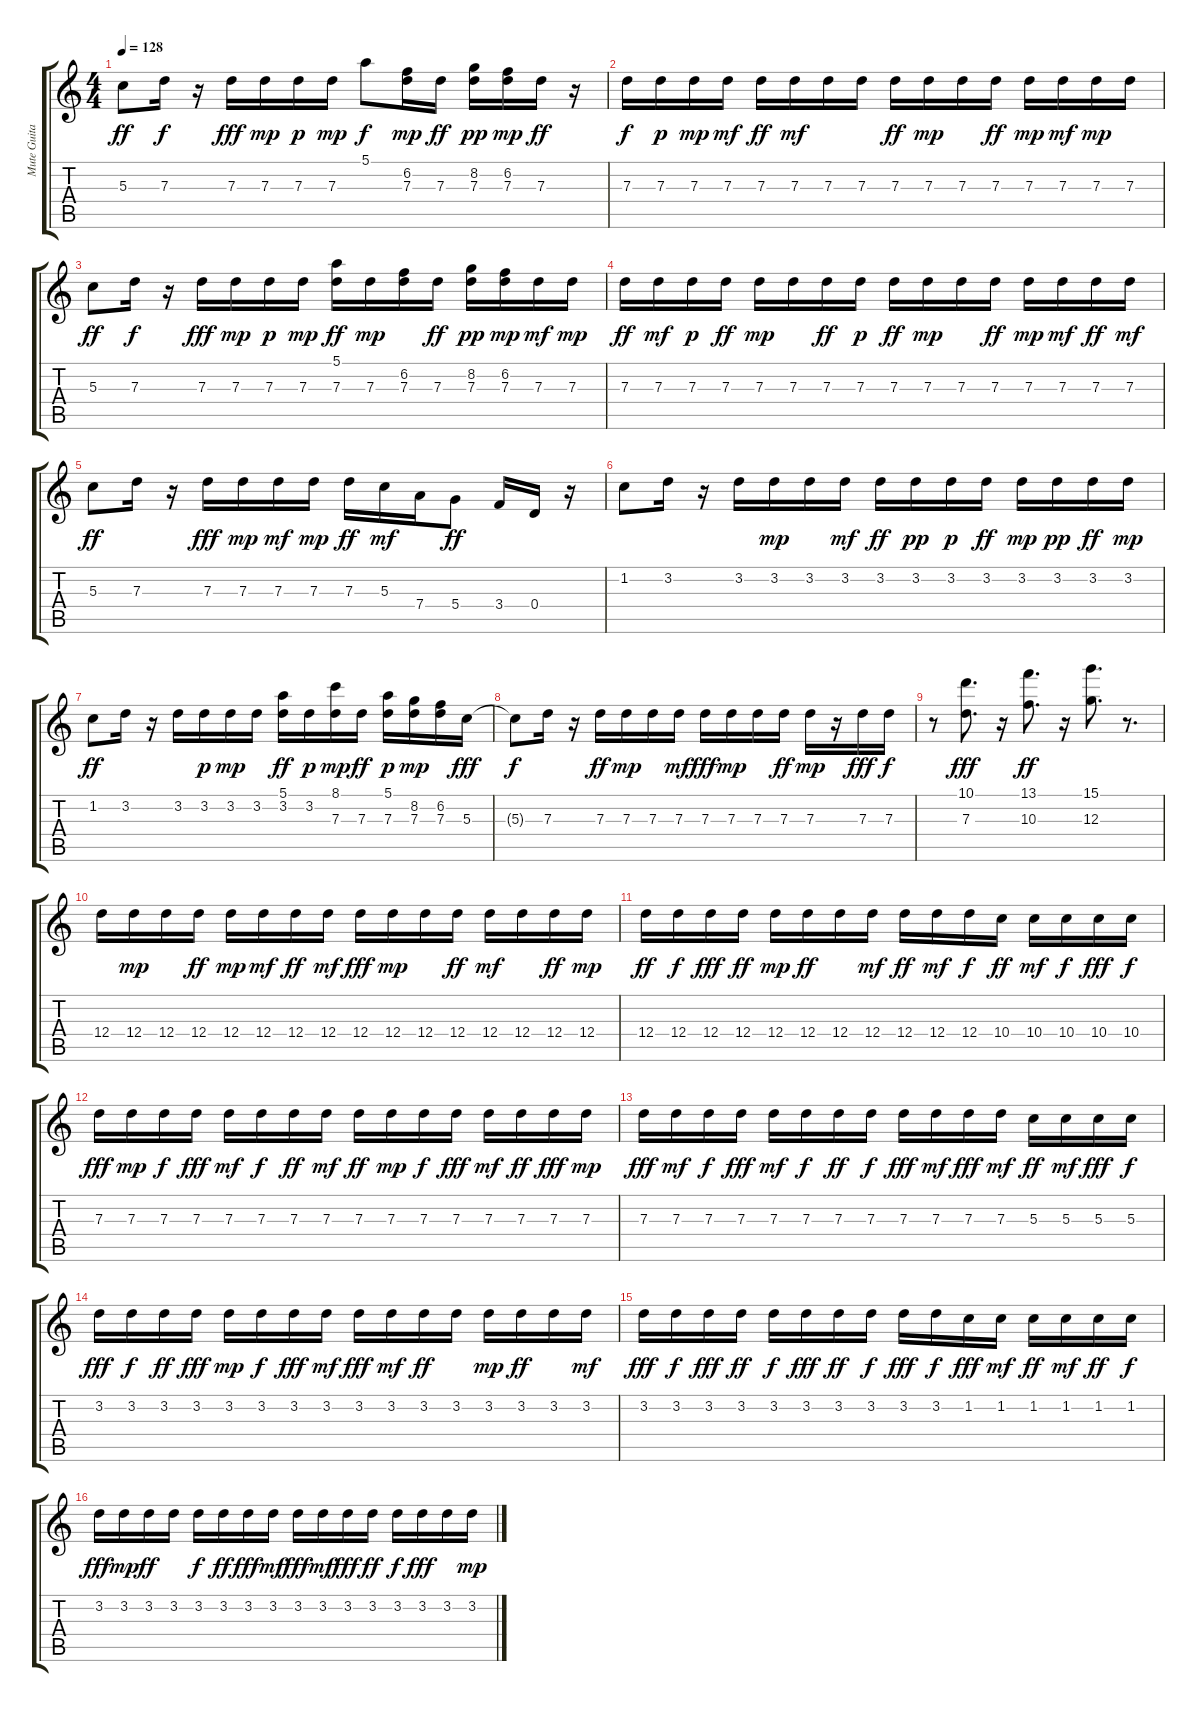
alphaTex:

\track ("Mute Guitar | Jamiroquai" "Mute Guita") {instrument electricguitarmuted}
\staff {score tabs}
\tuning (E4 B3 G3 D3 A2 E2) {hide}
\ts (4 4)
\tempo 128
\clef g2
\ks c
5.3.8{dy ff} 7.3.16{dy f} r.16 7.3.16{dy fff} 7.3.16{dy mp} 7.3.16{dy p} 7.3.16{dy mp} 5.1.8{dy f} (6.2 7.3).16{dy mp} 7.3.16{dy ff} (8.2 7.3).16{dy pp} (6.2 7.3).16{dy mp} 7.3.16{dy ff} r.16 |
7.3.16{dy f} 7.3.16{dy p} 7.3.16{dy mp} 7.3.16{dy mf} 7.3.16{dy ff} 7.3.16{dy mf} 7.3.16 7.3.16 7.3.16{dy ff} 7.3.16{dy mp} 7.3.16 7.3.16{dy ff} 7.3.16{dy mp} 7.3.16{dy mf} 7.3.16{dy mp} 7.3.16 |
5.3.8{dy ff} 7.3.16{dy f} r.16 7.3.16{dy fff} 7.3.16{dy mp} 7.3.16{dy p} 7.3.16{dy mp} (5.1 7.3).16{dy ff} 7.3.16{dy mp} (6.2 7.3).16 7.3.16{dy ff} (8.2 7.3).16{dy pp} (6.2 7.3).16{dy mp} 7.3.16{dy mf} 7.3.16{dy mp} |
7.3.16{dy ff} 7.3.16{dy mf} 7.3.16{dy p} 7.3.16{dy ff} 7.3.16{dy mp} 7.3.16 7.3.16{dy ff} 7.3.16{dy p} 7.3.16{dy ff} 7.3.16{dy mp} 7.3.16 7.3.16{dy ff} 7.3.16{dy mp} 7.3.16{dy mf} 7.3.16{dy ff} 7.3.16{dy mf} |
5.3.8{dy ff} 7.3.16 r.16 7.3.16{dy fff} 7.3.16{dy mp} 7.3.16{dy mf} 7.3.16{dy mp} 7.3.16{dy ff} 5.3.16{dy mf} 7.4.16 5.4.8{dy ff} 3.4.16 0.4.16 r.16 |
1.2.8 3.2.16 r.16 3.2.16 3.2.16{dy mp} 3.2.16 3.2.16{dy mf} 3.2.16{dy ff} 3.2.16{dy pp} 3.2.16{dy p} 3.2.16{dy ff} 3.2.16{dy mp} 3.2.16{dy pp} 3.2.16{dy ff} 3.2.16{dy mp} |
1.2.8{dy ff} 3.2.16 r.16 3.2.16 3.2.16{dy p} 3.2.16{dy mp} 3.2.16 (5.1 3.2).16{dy ff} 3.2.16{dy p} (8.1 7.3).16{dy mp} 7.3.16{dy ff} (5.1 7.3).16{dy p} (8.2 7.3).16{dy mp} (6.2 7.3).16 5.3.16{dy fff} |
5.3{t}.8{dy f} 7.3.16 r.16 7.3.16{dy ff} 7.3.16{dy mp} 7.3.16 7.3.16{dy mf} 7.3.16{dy fff} 7.3.16{dy mp} 7.3.16 7.3.16{dy ff} 7.3.16{dy mp} r.16 7.3.16{dy fff} 7.3.16{dy f} |
r.8 (10.1 7.3).8{d dy fff} r.16 (13.1 10.3).8{d dy ff} r.16 (15.1 12.3).8{d} r.8{d} |
12.4.16 12.4.16{dy mp} 12.4.16 12.4.16{dy ff} 12.4.16{dy mp} 12.4.16{dy mf} 12.4.16{dy ff} 12.4.16{dy mf} 12.4.16{dy fff} 12.4.16{dy mp} 12.4.16 12.4.16{dy ff} 12.4.16{dy mf} 12.4.16 12.4.16{dy ff} 12.4.16{dy mp} |
12.4.16{dy ff} 12.4.16{dy f} 12.4.16{dy fff} 12.4.16{dy ff} 12.4.16{dy mp} 12.4.16{dy ff} 12.4.16 12.4.16{dy mf} 12.4.16{dy ff} 12.4.16{dy mf} 12.4.16{dy f} 10.4.16{dy ff} 10.4.16{dy mf} 10.4.16{dy f} 10.4.16{dy fff} 10.4.16{dy f} |
7.3.16{dy fff} 7.3.16{dy mp} 7.3.16{dy f} 7.3.16{dy fff} 7.3.16{dy mf} 7.3.16{dy f} 7.3.16{dy ff} 7.3.16{dy mf} 7.3.16{dy ff} 7.3.16{dy mp} 7.3.16{dy f} 7.3.16{dy fff} 7.3.16{dy mf} 7.3.16{dy ff} 7.3.16{dy fff} 7.3.16{dy mp} |
7.3.16{dy fff} 7.3.16{dy mf} 7.3.16{dy f} 7.3.16{dy fff} 7.3.16{dy mf} 7.3.16{dy f} 7.3.16{dy ff} 7.3.16{dy f} 7.3.16{dy fff} 7.3.16{dy mf} 7.3.16{dy fff} 7.3.16{dy mf} 5.3.16{dy ff} 5.3.16{dy mf} 5.3.16{dy fff} 5.3.16{dy f} |
3.2.16{dy fff} 3.2.16{dy f} 3.2.16{dy ff} 3.2.16{dy fff} 3.2.16{dy mp} 3.2.16{dy f} 3.2.16{dy fff} 3.2.16{dy mf} 3.2.16{dy fff} 3.2.16{dy mf} 3.2.16{dy ff} 3.2.16 3.2.16{dy mp} 3.2.16{dy ff} 3.2.16 3.2.16{dy mf} |
3.2.16{dy fff} 3.2.16{dy f} 3.2.16{dy fff} 3.2.16{dy ff} 3.2.16{dy f} 3.2.16{dy fff} 3.2.16{dy ff} 3.2.16{dy f} 3.2.16{dy fff} 3.2.16{dy f} 1.2.16{dy fff} 1.2.16{dy mf} 1.2.16{dy ff} 1.2.16{dy mf} 1.2.16{dy ff} 1.2.16{dy f} |
3.2.16{dy fff} 3.2.16{dy mp} 3.2.16{dy ff} 3.2.16 3.2.16{dy f} 3.2.16{dy ff} 3.2.16{dy fff} 3.2.16{dy mf} 3.2.16{dy fff} 3.2.16{dy mf} 3.2.16{dy fff} 3.2.16{dy ff} 3.2.16{dy f} 3.2.16{dy fff} 3.2.16 3.2.16{dy mp}
